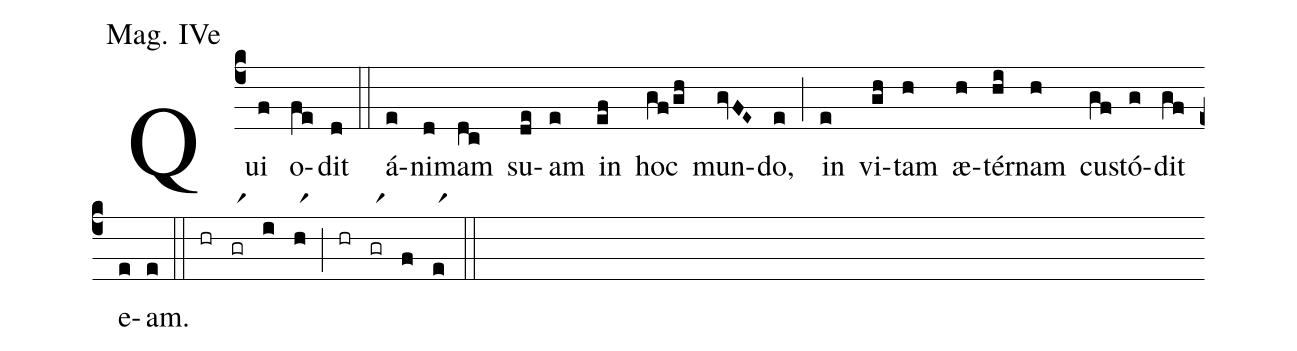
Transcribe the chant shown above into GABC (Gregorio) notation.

annotation: Mag. IVe;
%%
(c4)Qui(f) o(fe)dit(d) (::) á(e)ni(d)mam(dc) su(de)am(e) in(ef) hoc(gf/gh) mun(gvFE~)do,(e) (;) in(e) vi(gh)tam(h) æ(h)tér(hi)nam(h) cu(gf)stó(g)dit(gf) e(e)am.(e) (::) (hr)(grr1)(i)(hr1)(;)(hr)(grr1)(f)(er1)(::)
